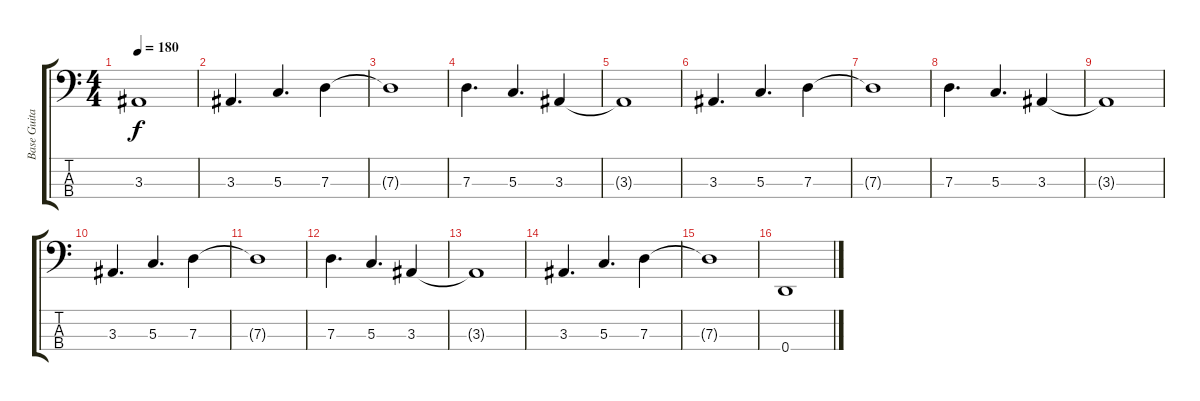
\track ("Base Guitar" "Base Guita") {instrument electricbassfinger}
\staff {score tabs}
\tuning (F2 C2 G1 D1) {hide}
\ts (4 4)
\tempo 180
\clef f4
\ks c
3.3{t}.1{dy f} |
3.3.4{d} 5.3.4{d} 7.3.4 |
7.3{t}.1 |
7.3.4{d} 5.3.4{d} 3.3.4 |
3.3{t}.1 |
3.3.4{d} 5.3.4{d} 7.3.4 |
7.3{t}.1 |
7.3.4{d} 5.3.4{d} 3.3.4 |
3.3{t}.1 |
3.3.4{d} 5.3.4{d} 7.3.4 |
7.3{t}.1 |
7.3.4{d} 5.3.4{d} 3.3.4 |
3.3{t}.1 |
3.3.4{d} 5.3.4{d} 7.3.4 |
7.3{t}.1 |
0.4.1
